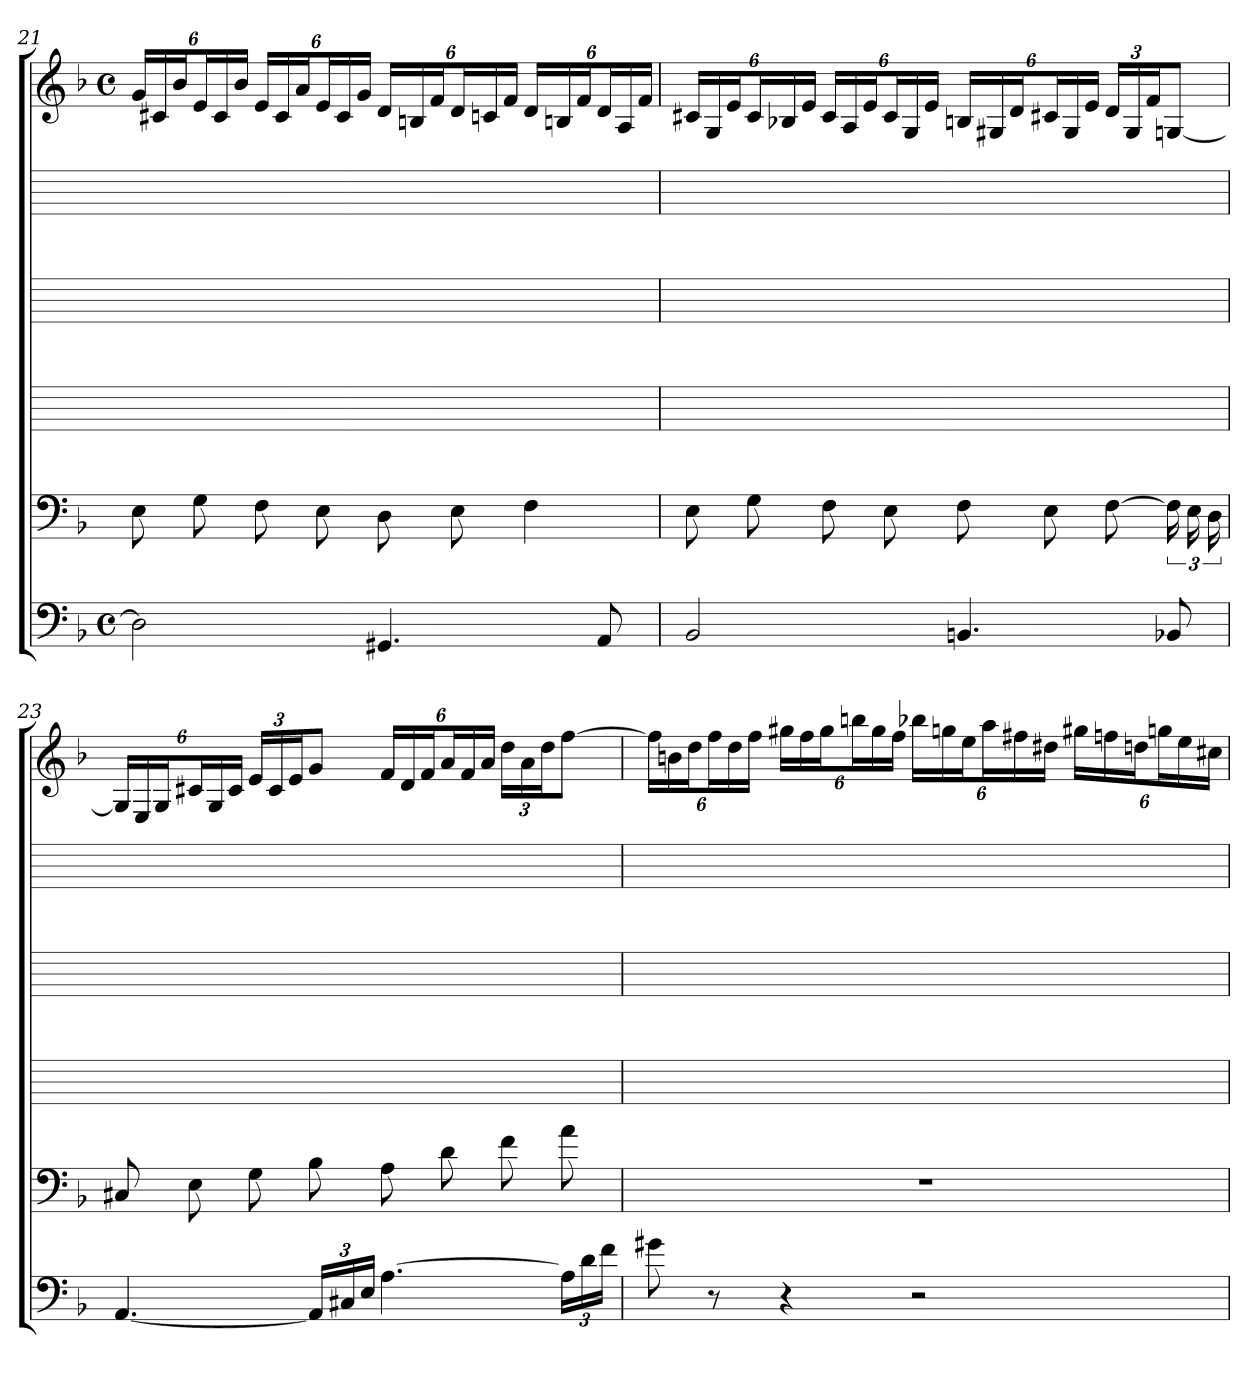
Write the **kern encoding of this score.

**kern	**kern	**kern	**kern	**kern	**kern
*part6	*part5	*part4	*part3	*part2	*part1
*staff6	*staff5	*staff4	*staff3	*staff2	*staff1
*clefF4	*clefF4	*	*	*	*clefG2
*k[b-]	*k[b-]	*	*	*	*k[b-]
*d:	*	*	*	*	*d:
*M4/4	*	*	*	*	*M4/4
*met(c)	*	*	*	*	*met(c)
=21	=21	=21	=21	=21	=21
2D]	8E	1ryy	1ryy	1ryy	24g/LL
.	.	.	.	.	24c#X/
.	.	.	.	.	24b-/J
.	8G	.	.	.	24e/L
.	.	.	.	.	24c#/
.	.	.	.	.	24b-/JJ
.	8F	.	.	.	24e/LL
.	.	.	.	.	24c#/
.	.	.	.	.	24a/J
.	8E	.	.	.	24e/L
.	.	.	.	.	24c#/
.	.	.	.	.	24g/JJ
4.GG#X	8D	.	.	.	24d/LL
.	.	.	.	.	24Bn/
.	.	.	.	.	24f/J
.	8E	.	.	.	24d/L
.	.	.	.	.	24cn/
.	.	.	.	.	24f/JJ
.	4F	.	.	.	24d/LL
.	.	.	.	.	24Bn/
.	.	.	.	.	24f/J
8AA	.	.	.	.	24d/L
.	.	.	.	.	24A/
.	.	.	.	.	24f/JJ
=22	=22	=22	=22	=22	=22
2BB-	8E	1ryy	1ryy	1ryy	24c#X/LL
.	.	.	.	.	24G/
.	.	.	.	.	24e/J
.	8G	.	.	.	24c#/L
.	.	.	.	.	24B-X/
.	.	.	.	.	24e/JJ
.	8F	.	.	.	24c#/LL
.	.	.	.	.	24A/
.	.	.	.	.	24e/J
.	8E	.	.	.	24c#/L
.	.	.	.	.	24G/
.	.	.	.	.	24e/JJ
4.BBn	8F	.	.	.	24Bn/LL
.	.	.	.	.	24G#X/
.	.	.	.	.	24d/J
.	8E	.	.	.	24c#X/L
.	.	.	.	.	24G#/
.	.	.	.	.	24e/JJ
.	[8F	.	.	.	24d/LL
.	.	.	.	.	24G#/
.	.	.	.	.	24f/J
8BB-X	24F]	.	.	.	[8Gn/J
.	24E	.	.	.	.
.	24D	.	.	.	.
=23	=23	=23	=23	=23	=23
[4.AA	8C#X	1ryy	1ryy	1ryy	24G/LL]
.	.	.	.	.	24E/
.	.	.	.	.	24G/J
.	8E	.	.	.	24c#X/L
.	.	.	.	.	24G/
.	.	.	.	.	24c#/JJ
.	8G	.	.	.	24e/LL
.	.	.	.	.	24c#/
.	.	.	.	.	24e/J
24AA/LL]	8B-	.	.	.	8g/J
24C#X/	.	.	.	.	.
24E/JJ	.	.	.	.	.
[4.A	8A	.	.	.	24f/LL
.	.	.	.	.	24d/
.	.	.	.	.	24f/J
.	8d	.	.	.	24a/L
.	.	.	.	.	24f/
.	.	.	.	.	24a/JJ
.	8f	.	.	.	24dd\LL
.	.	.	.	.	24a\
.	.	.	.	.	24dd\J
24A\LL]	8a	.	.	.	[8ff\J
24d\	.	.	.	.	.
24f\JJ	.	.	.	.	.
=24	=24	=24	=24	=24	=24
8g#X	1r	1ryy	1ryy	1ryy	24ff\LL]
.	.	.	.	.	24bn\
.	.	.	.	.	24dd\J
8r	.	.	.	.	24ff\L
.	.	.	.	.	24dd\
.	.	.	.	.	24ff\JJ
4r	.	.	.	.	24gg#X\LL
.	.	.	.	.	24ff\
.	.	.	.	.	24gg#\J
.	.	.	.	.	24bbn\L
.	.	.	.	.	24gg#\
.	.	.	.	.	24ff\JJ
2r	.	.	.	.	24bb-X\LL
.	.	.	.	.	24ggn\
.	.	.	.	.	24ee\J
.	.	.	.	.	24aa\L
.	.	.	.	.	24ff#X\
.	.	.	.	.	24dd#X\JJ
.	.	.	.	.	24gg#X\LL
.	.	.	.	.	24ffn\
.	.	.	.	.	24ddn\J
.	.	.	.	.	24ggn\L
.	.	.	.	.	24ee\
.	.	.	.	.	24cc#X\JJ
=	=	=	=	=	=
*-	*-	*-	*-	*-	*-
